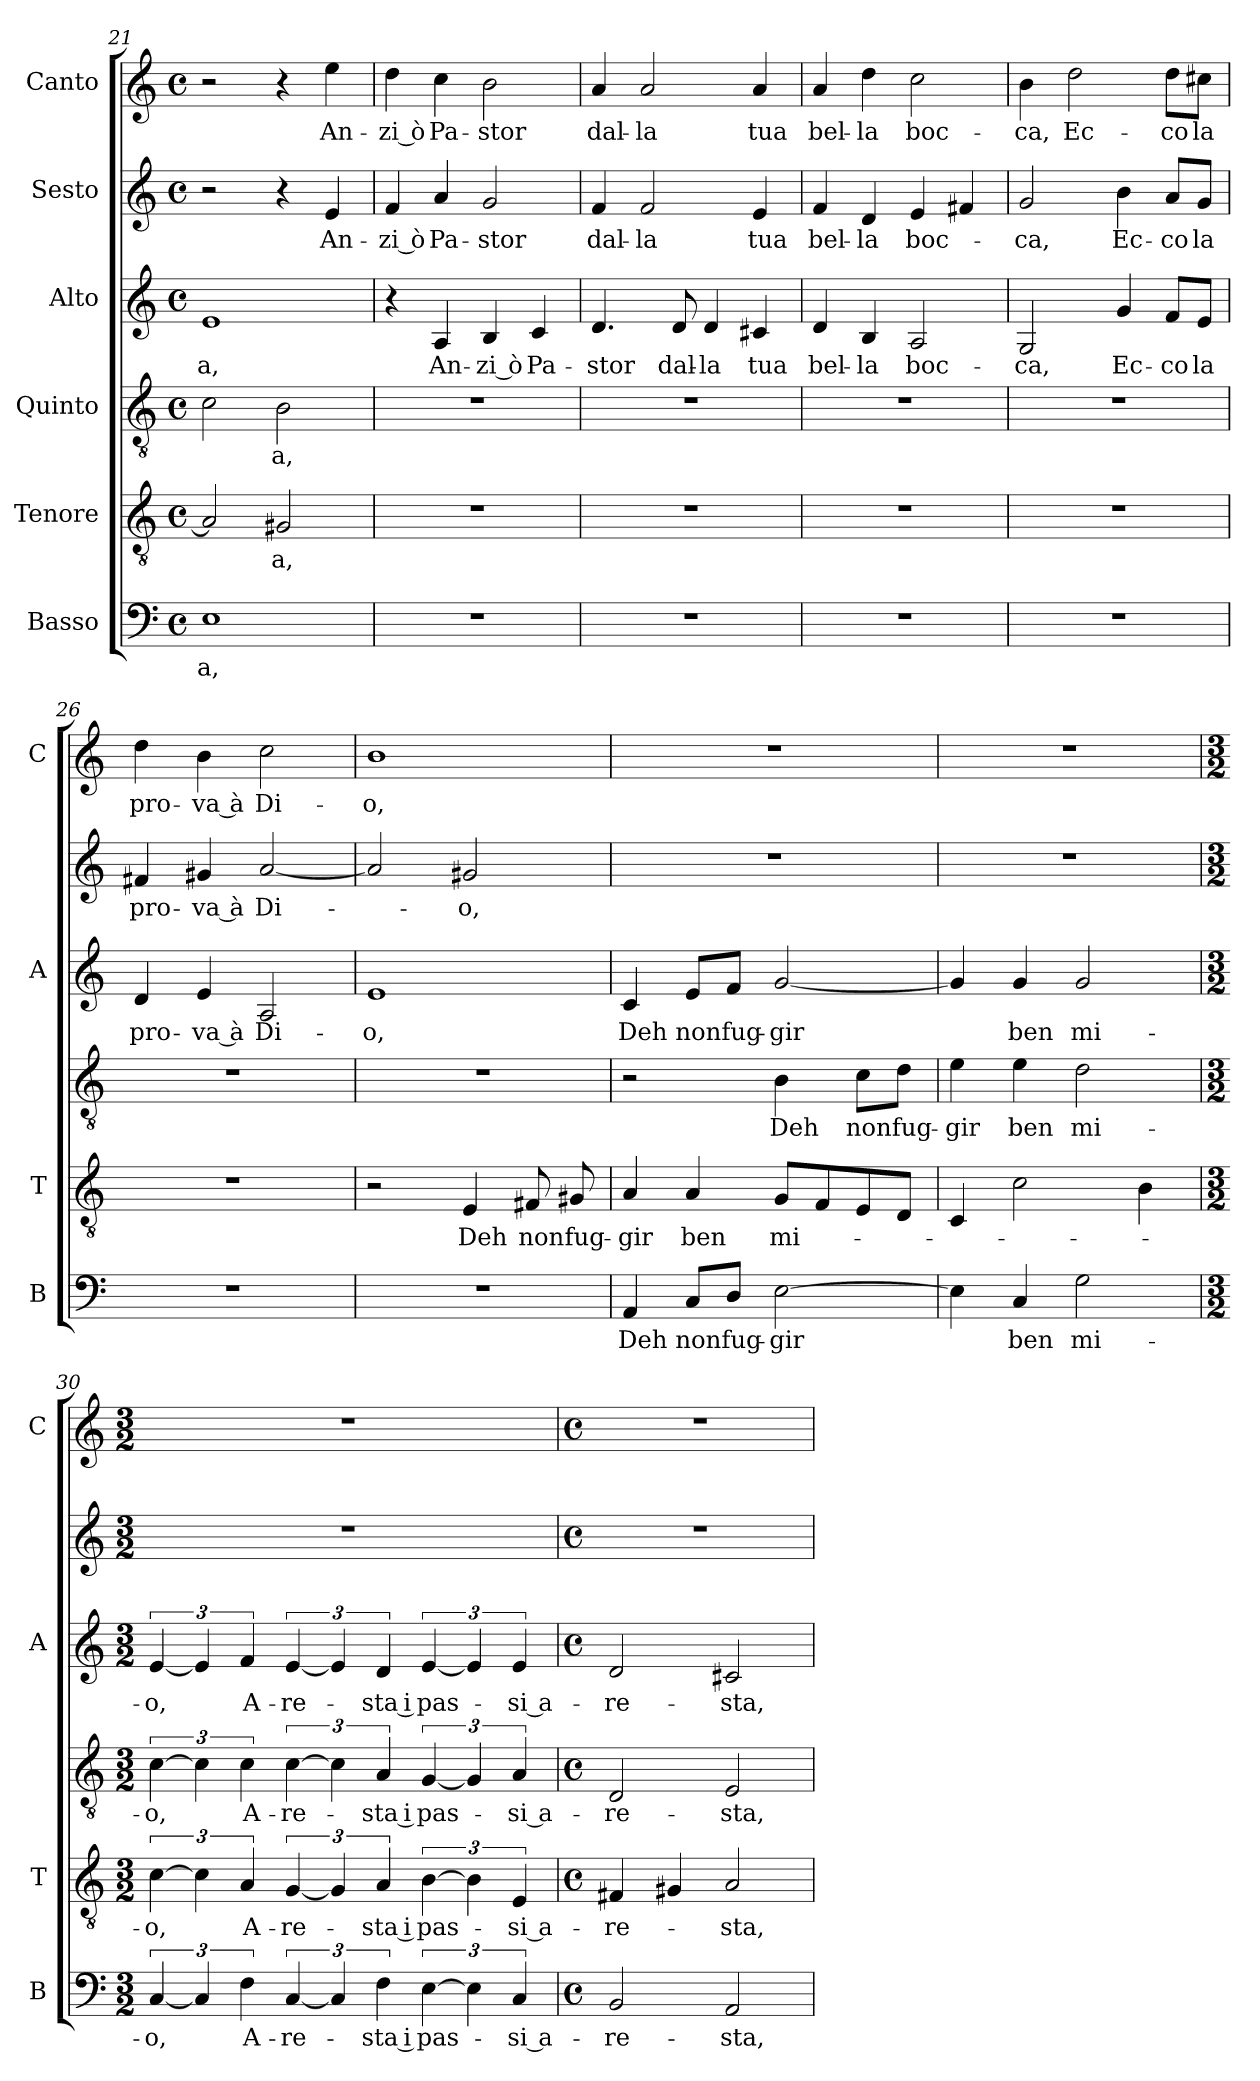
**kern	**text	**kern	**text	**kern	**text	**kern	**text	**kern	**text	**kern	**text
*part6	*part6	*part5	*part5	*part4	*part4	*part3	*part3	*part2	*part2	*part1	*part1
*staff6	*staff6	*staff5	*staff5	*staff4	*staff4	*staff3	*staff3	*staff2	*staff2	*staff1	*staff1
*I"Basso	*	*I"Tenore	*	*I"Quinto	*	*I"Alto	*	*I"Sesto	*	*I"Canto	*
*I'B	*	*I'T	*	*	*	*I'A	*	*	*	*I'C	*
*clefF4	*	*clefGv2	*	*clefGv2	*	*clefG2	*	*clefG2	*	*clefG2	*
*k[]	*	*k[]	*	*k[]	*	*k[]	*	*k[]	*	*k[]	*
*C:	*	*C:	*	*C:	*	*C:	*	*C:	*	*C:	*
*M4/4	*	*M4/4	*	*M4/4	*	*M4/4	*	*M4/4	*	*M4/4	*
*met(c)	*	*met(c)	*	*met(c)	*	*met(c)	*	*met(c)	*	*met(c)	*
=21	=21	=21	=21	=21	=21	=21	=21	=21	=21	=21	=21
!	!LO:LY:b	!	!	!	!	!	!LO:LY:b	!	!	!	!
1E	-a,	2A/]	.	2c\	.	1e	-a,	2r	.	2r	.
!	!	!	!LO:LY:b	!	!LO:LY:b	!	!	!	!	!	!
.	.	2G#X/	-a,	2B\	-a,	.	.	4r	.	4r	.
!	!	!	!	!	!	!	!	!	!LO:LY:b	!	!LO:LY:b
.	.	.	.	.	.	.	.	4e/	An-	4ee\	An-
=22	=22	=22	=22	=22	=22	=22	=22	=22	=22	=22	=22
!	!	!	!	!	!	!	!	!	!LO:LY:b	!	!LO:LY:b
1r	.	1r	.	1r	.	4r	.	4f/	-zi ò	4dd\	-zi ò
!	!	!	!	!	!	!	!LO:LY:b	!	!LO:LY:b	!	!LO:LY:b
.	.	.	.	.	.	4A/	An-	4a/	Pa-	4cc\	Pa-
!	!	!	!	!	!	!	!LO:LY:b	!	!LO:LY:b	!	!LO:LY:b
.	.	.	.	.	.	4B/	-zi ò	2g/	-stor	2b\	-stor
!	!	!	!	!	!	!	!LO:LY:b	!	!	!	!
.	.	.	.	.	.	4c/	Pa-	.	.	.	.
!!LO:LB:g=z
=23	=23	=23	=23	=23	=23	=23	=23	=23	=23	=23	=23
!	!	!	!	!	!	!	!LO:LY:b	!	!LO:LY:b	!	!LO:LY:b
1r	.	1r	.	1r	.	4.d/	-stor	4f/	dal-	4a/	dal-
!	!	!	!	!	!	!	!	!	!LO:LY:b	!	!LO:LY:b
.	.	.	.	.	.	.	.	2f/	-la	2a/	-la
!	!	!	!	!	!	!	!LO:LY:b	!	!	!	!
.	.	.	.	.	.	8d/	dal-	.	.	.	.
!	!	!	!	!	!	!	!LO:LY:b	!	!	!	!
.	.	.	.	.	.	4d/	-la	.	.	.	.
!	!	!	!	!	!	!	!LO:LY:b	!	!LO:LY:b	!	!LO:LY:b
.	.	.	.	.	.	4c#X/	tua	4e/	tua	4a/	tua
=24	=24	=24	=24	=24	=24	=24	=24	=24	=24	=24	=24
!	!	!	!	!	!	!	!LO:LY:b	!	!LO:LY:b	!	!LO:LY:b
1r	.	1r	.	1r	.	4d/	bel-	4f/	bel-	4a/	bel-
!	!	!	!	!	!	!	!LO:LY:b	!	!LO:LY:b	!	!LO:LY:b
.	.	.	.	.	.	4B/	-la	4d/	-la	4dd\	-la
!	!	!	!	!	!	!	!LO:LY:b	!	!LO:LY:b	!	!LO:LY:b
.	.	.	.	.	.	2A/	boc-	4e/	boc-	2cc\	boc-
.	.	.	.	.	.	.	.	4f#X/	.	.	.
=25	=25	=25	=25	=25	=25	=25	=25	=25	=25	=25	=25
!	!	!	!	!	!	!	!LO:LY:b	!	!LO:LY:b	!	!LO:LY:b
1r	.	1r	.	1r	.	2G/	-ca,	2g/	-ca,	4b\	-ca,
!	!	!	!	!	!	!	!	!	!	!	!LO:LY:b
.	.	.	.	.	.	.	.	.	.	2dd\	Ec-
!	!	!	!	!	!	!	!LO:LY:b	!	!LO:LY:b	!	!
.	.	.	.	.	.	4g/	Ec-	4b\	Ec-	.	.
!	!	!	!	!	!	!	!LO:LY:b	!	!LO:LY:b	!	!LO:LY:b
.	.	.	.	.	.	8f/L	-co	8a/L	-co	8dd\L	-co
!	!	!	!	!	!	!	!LO:LY:b	!	!LO:LY:b	!	!LO:LY:b
.	.	.	.	.	.	8e/J	la	8g/J	la	8cc#X\J	la
=26	=26	=26	=26	=26	=26	=26	=26	=26	=26	=26	=26
!	!	!	!	!	!	!	!LO:LY:b	!	!LO:LY:b	!	!LO:LY:b
1r	.	1r	.	1r	.	4d/	pro-	4f#X/	pro-	4dd\	pro-
!	!	!	!	!	!	!	!LO:LY:b	!	!LO:LY:b	!	!LO:LY:b
.	.	.	.	.	.	4e/	-va à	4g#X/	-va à	4b\	-va à
!	!	!	!	!	!	!	!LO:LY:b	!	!LO:LY:b	!	!LO:LY:b
.	.	.	.	.	.	2A/	Di-	[2a/	Di-	2cc\	Di-
=27	=27	=27	=27	=27	=27	=27	=27	=27	=27	=27	=27
!	!	!	!	!	!	!	!LO:LY:b	!	!	!	!LO:LY:b
1r	.	2r	.	1r	.	1e	-o,	2a/]	.	1b	-o,
!	!	!	!LO:LY:b	!	!	!	!	!	!LO:LY:b	!	!
.	.	4E/	Deh	.	.	.	.	2g#X/	-o,	.	.
!	!	!	!LO:LY:b	!	!	!	!	!	!	!	!
.	.	8F#X/	non	.	.	.	.	.	.	.	.
!	!	!	!LO:LY:b	!	!	!	!	!	!	!	!
.	.	8G#X/	fug-	.	.	.	.	.	.	.	.
=28	=28	=28	=28	=28	=28	=28	=28	=28	=28	=28	=28
!	!LO:LY:b	!	!LO:LY:b	!	!	!	!LO:LY:b	!	!	!	!
4AA/	Deh	4A/	-gir	2r	.	4c/	Deh	1r	.	1r	.
!	!LO:LY:b	!	!LO:LY:b	!	!	!	!LO:LY:b	!	!	!	!
8C/L	non	4A/	ben	.	.	8e/L	non	.	.	.	.
!	!LO:LY:b	!	!	!	!	!	!LO:LY:b	!	!	!	!
8D/J	fug-	.	.	.	.	8f/J	fug-	.	.	.	.
!	!LO:LY:b	!	!LO:LY:b	!	!LO:LY:b	!	!LO:LY:b	!	!	!	!
[2E\	-gir	8G/L	mi-	4B\	Deh	[2g/	-gir	.	.	.	.
.	.	8F/	.	.	.	.	.	.	.	.	.
!	!	!	!	!	!LO:LY:b	!	!	!	!	!	!
.	.	8E/	.	8c\L	non	.	.	.	.	.	.
!	!	!	!	!	!LO:LY:b	!	!	!	!	!	!
.	.	8D/J	.	8d\J	fug-	.	.	.	.	.	.
=29	=29	=29	=29	=29	=29	=29	=29	=29	=29	=29	=29
!	!	!	!	!	!LO:LY:b	!	!	!	!	!	!
4E\]	.	4C/	.	4e\	-gir	4g/]	.	1r	.	1r	.
!	!LO:LY:b	!	!	!	!LO:LY:b	!	!LO:LY:b	!	!	!	!
4C/	ben	2c\	.	4e\	ben	4g/	ben	.	.	.	.
!	!LO:LY:b	!	!	!	!LO:LY:b	!	!LO:LY:b	!	!	!	!
2G\	mi-	.	.	2d\	mi-	2g/	mi-	.	.	.	.
.	.	4B\	.	.	.	.	.	.	.	.	.
!!LO:LB:g=z
=30	=30	=30	=30	=30	=30	=30	=30	=30	=30	=30	=30
*M3/2	*	*M3/2	*	*M3/2	*	*M3/2	*	*M3/2	*	*M3/2	*
!	!LO:LY:b	!	!LO:LY:b	!	!LO:LY:b	!	!LO:LY:b	!	!	!	!
[6C/	-o,	[6c\	-o,	[6c\	-o,	[6e/	-o,	1.r	.	1.r	.
6C/]	.	6c\]	.	6c\]	.	6e/]	.	.	.	.	.
!	!LO:LY:b	!	!LO:LY:b	!	!LO:LY:b	!	!LO:LY:b	!	!	!	!
6F\	A-	6A/	A-	6c\	A-	6f/	A-	.	.	.	.
!	!LO:LY:b	!	!LO:LY:b	!	!LO:LY:b	!	!LO:LY:b	!	!	!	!
[6C/	-re-	[6G/	-re-	[6c\	-re-	[6e/	-re-	.	.	.	.
6C/]	.	6G/]	.	6c\]	.	6e/]	.	.	.	.	.
!	!LO:LY:b	!	!LO:LY:b	!	!LO:LY:b	!	!LO:LY:b	!	!	!	!
6F\	-sta i	6A/	-sta i	6A/	-sta i	6d/	-sta i	.	.	.	.
!	!LO:LY:b	!	!LO:LY:b	!	!LO:LY:b	!	!LO:LY:b	!	!	!	!
[6E\	pas-	[6B\	pas-	[6G/	pas-	[6e/	pas-	.	.	.	.
6E\]	.	6B\]	.	6G/]	.	6e/]	.	.	.	.	.
!	!LO:LY:b	!	!LO:LY:b	!	!LO:LY:b	!	!LO:LY:b	!	!	!	!
6C/	-si a-	6E/	-si a-	6A/	-si a-	6e/	-si a-	.	.	.	.
=31	=31	=31	=31	=31	=31	=31	=31	=31	=31	=31	=31
*M4/4	*	*M4/4	*	*M4/4	*	*M4/4	*	*M4/4	*	*M4/4	*
*met(c)	*	*met(c)	*	*met(c)	*	*met(c)	*	*met(c)	*	*met(c)	*
!	!LO:LY:b	!	!LO:LY:b	!	!LO:LY:b	!	!LO:LY:b	!	!	!	!
2BB/	-re-	4F#X/	-re-	2D/	-re-	2d/	-re-	1r	.	1r	.
.	.	4G#X/	.	.	.	.	.	.	.	.	.
!	!LO:LY:b	!	!LO:LY:b	!	!LO:LY:b	!	!LO:LY:b	!	!	!	!
2AA/	-sta,	2A/	-sta,	2E/	-sta,	2c#X/	-sta,	.	.	.	.
=	=	=	=	=	=	=	=	=	=	=	=
*-	*-	*-	*-	*-	*-	*-	*-	*-	*-	*-	*-
